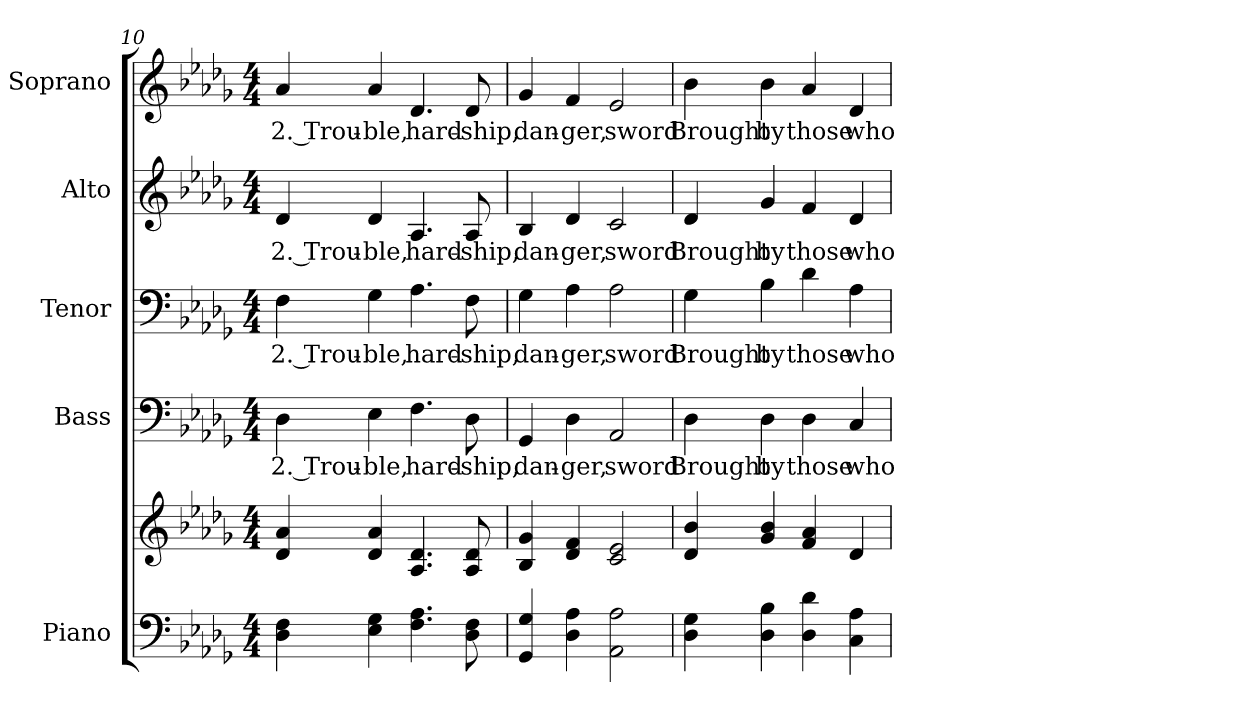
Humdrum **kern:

**kern	**kern	**kern	**text	**kern	**text	**kern	**text	**kern	**text
*part5	*part5	*part4	*part4	*part3	*part3	*part2	*part2	*part1	*part1
*staff6	*staff5	*staff4	*staff4	*staff3	*staff3	*staff2	*staff2	*staff1	*staff1
*I"Piano	*	*I"Bass	*	*I"Tenor	*	*I"Alto	*	*I"Soprano	*
*I'Pno.	*	*I'B.	*	*I'T.	*	*I'A.	*	*I'S.	*
*clefF4	*clefG2	*clefF4	*	*clefF4	*	*clefG2	*	*clefG2	*
*k[b-e-a-d-g-]	*k[b-e-a-d-g-]	*k[b-e-a-d-g-]	*	*k[b-e-a-d-g-]	*	*k[b-e-a-d-g-]	*	*k[b-e-a-d-g-]	*
*D-:	*D-:	*D-:	*	*D-:	*	*D-:	*	*D-:	*
*M4/4	*M4/4	*M4/4	*	*M4/4	*	*M4/4	*	*M4/4	*
=10	=10	=10	=10	=10	=10	=10	=10	=10	=10
!	!	!	!LO:LY:b:color=#000000	!	!	!	!	!	!
!	!	!	!	!	!LO:LY:b:color=#000000	!	!	!	!
!	!	!	!	!	!	!	!LO:LY:b:color=#000000	!	!
!	!	!	!	!	!	!	!	!	!LO:LY:b:color=#000000
4D-i\ 4Fi	4d-i/ 4a-i	4D-i\	2. Trou-	4Fi\	2. Trou-	4d-i/	2. Trou-	4a-i/	2. Trou-
!	!	!	!LO:LY:b:color=#000000	!	!	!	!	!	!
!	!	!	!	!	!LO:LY:b:color=#000000	!	!	!	!
!	!	!	!	!	!	!	!LO:LY:b:color=#000000	!	!
!	!	!	!	!	!	!	!	!	!LO:LY:b:color=#000000
4E-i\ 4G-i	4d-i/ 4a-i	4E-i\	-ble,	4G-i\	-ble,	4d-i/	-ble,	4a-i/	-ble,
!	!	!	!LO:LY:b:color=#000000	!	!	!	!	!	!
!	!	!	!	!	!LO:LY:b:color=#000000	!	!	!	!
!	!	!	!	!	!	!	!LO:LY:b:color=#000000	!	!
!	!	!	!	!	!	!	!	!	!LO:LY:b:color=#000000
4.Fi\ 4.A-i	4.A-i/ 4.d-i	4.Fi\	hard-	4.A-i\	hard-	4.A-i/	hard-	4.d-i/	hard-
!	!	!	!LO:LY:b:color=#000000	!	!	!	!	!	!
!	!	!	!	!	!LO:LY:b:color=#000000	!	!	!	!
!	!	!	!	!	!	!	!LO:LY:b:color=#000000	!	!
!	!	!	!	!	!	!	!	!	!LO:LY:b:color=#000000
8D-i\ 8Fi	8A-i/ 8d-i	8D-i\	-ship,	8Fi\	-ship,	8A-i/	-ship,	8d-i/	-ship,
!!LO:PB:g=z
=11	=11	=11	=11	=11	=11	=11	=11	=11	=11
!	!	!	!LO:LY:b:color=#000000	!	!	!	!	!	!
!	!	!	!	!	!LO:LY:b:color=#000000	!	!	!	!
!	!	!	!	!	!	!	!LO:LY:b:color=#000000	!	!
!	!	!	!	!	!	!	!	!	!LO:LY:b:color=#000000
4GG-i/ 4G-i	4B-i/ 4g-i	4GG-i/	dan-	4G-i\	dan-	4B-i/	dan-	4g-i/	dan-
!	!	!	!LO:LY:b:color=#000000	!	!	!	!	!	!
!	!	!	!	!	!LO:LY:b:color=#000000	!	!	!	!
!	!	!	!	!	!	!	!LO:LY:b:color=#000000	!	!
!	!	!	!	!	!	!	!	!	!LO:LY:b:color=#000000
4D-i\ 4A-i	4d-i/ 4fi	4D-i\	-ger,	4A-i\	-ger,	4d-i/	-ger,	4fi/	-ger,
!	!	!	!LO:LY:b:color=#000000	!	!	!	!	!	!
!	!	!	!	!	!LO:LY:b:color=#000000	!	!	!	!
!	!	!	!	!	!	!	!LO:LY:b:color=#000000	!	!
!	!	!	!	!	!	!	!	!	!LO:LY:b:color=#000000
2AA-i\ 2A-i	2ci/ 2e-i	2AA-i/	sword	2A-i\	sword	2ci/	sword	2e-i/	sword
=12	=12	=12	=12	=12	=12	=12	=12	=12	=12
!	!	!	!LO:LY:b:color=#000000	!	!	!	!	!	!
!	!	!	!	!	!LO:LY:b:color=#000000	!	!	!	!
!	!	!	!	!	!	!	!LO:LY:b:color=#000000	!	!
!	!	!	!	!	!	!	!	!	!LO:LY:b:color=#000000
4D-i\ 4G-i	4d-i/ 4b-i	4D-i\	Brought	4G-i\	Brought	4d-i/	Brought	4b-i\	Brought
!	!	!	!LO:LY:b:color=#000000	!	!	!	!	!	!
!	!	!	!	!	!LO:LY:b:color=#000000	!	!	!	!
!	!	!	!	!	!	!	!LO:LY:b:color=#000000	!	!
!	!	!	!	!	!	!	!	!	!LO:LY:b:color=#000000
4D-i\ 4B-i	4g-i/ 4b-i	4D-i\	by	4B-i\	by	4g-i/	by	4b-i\	by
!	!	!	!LO:LY:b:color=#000000	!	!	!	!	!	!
!	!	!	!	!	!LO:LY:b:color=#000000	!	!	!	!
!	!	!	!	!	!	!	!LO:LY:b:color=#000000	!	!
!	!	!	!	!	!	!	!	!	!LO:LY:b:color=#000000
4D-i\ 4d-i	4fi/ 4a-i	4D-i\	those	4d-i\	those	4fi/	those	4a-i/	those
!	!	!	!LO:LY:b:color=#000000	!	!	!	!	!	!
!	!	!	!	!	!LO:LY:b:color=#000000	!	!	!	!
!	!	!	!	!	!	!	!LO:LY:b:color=#000000	!	!
!	!	!	!	!	!	!	!	!	!LO:LY:b:color=#000000
4Ci\ 4A-i	4d-i/	4Ci/	who	4A-i\	who	4d-i/	who	4d-i/	who
=	=	=	=	=	=	=	=	=	=
*-	*-	*-	*-	*-	*-	*-	*-	*-	*-
